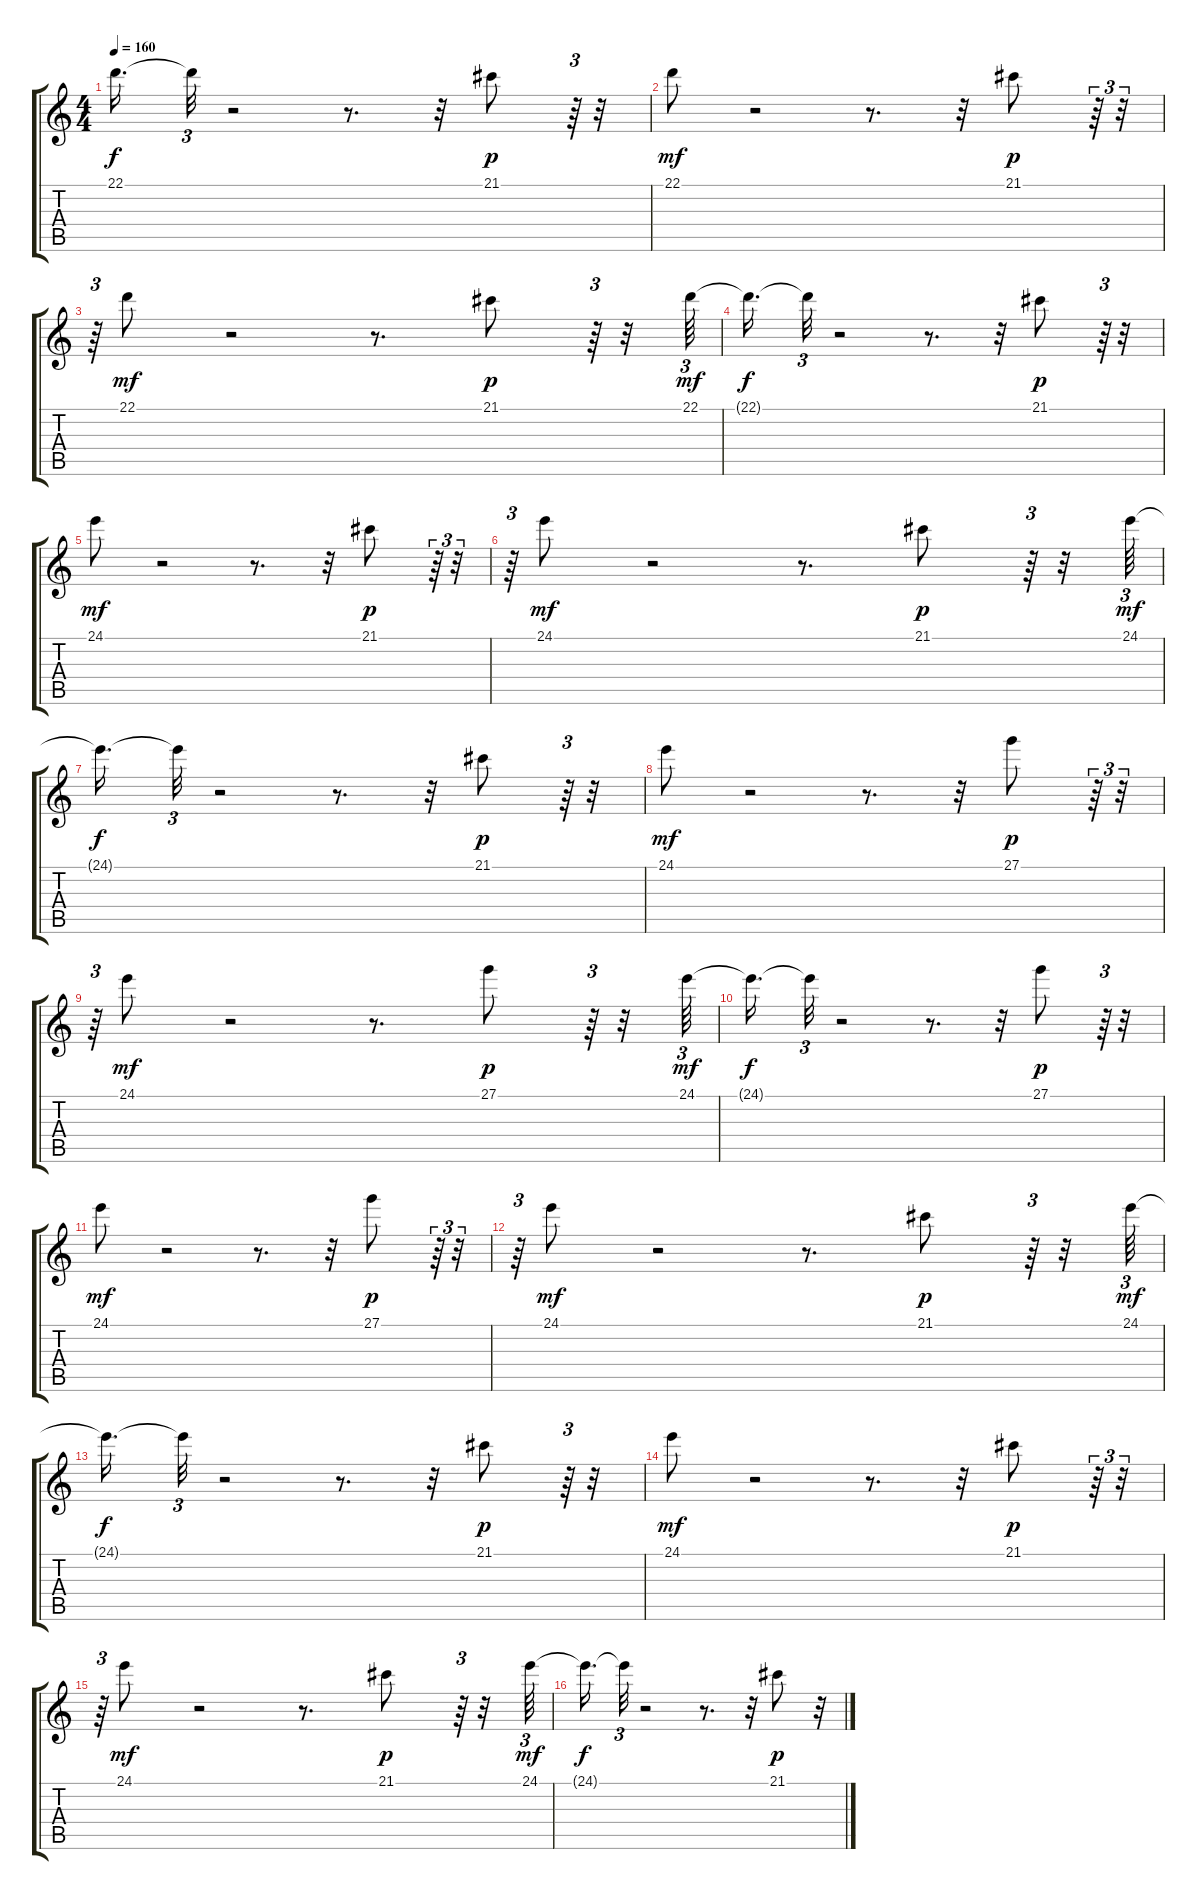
\track "" {instrument synthstrings1}
\staff {score tabs}
\tuning (E4 B3 G3 D3 A2 E2) {hide}
\ts (4 4)
\tempo 160
\clef g2
\ks c
22.1{t}.16{d dy f} 22.1{t}.32{tu (3 2)} r.2 r.8{d} r.32 21.1.8{dy p} r.64{tu (3 2)} r.32 |
22.1.8{dy mf} r.2 r.8{d} r.32 21.1.8{dy p} r.64{tu (3 2)} r.32{tu (3 2)} |
r.64{tu (3 2)} 22.1.8{dy mf} r.2 r.8{d} 21.1.8{dy p} r.64{tu (3 2)} r.32 22.1.64{tu (3 2) dy mf} |
22.1{t}.16{d dy f} 22.1{t}.32{tu (3 2)} r.2 r.8{d} r.32 21.1.8{dy p} r.64{tu (3 2)} r.32 |
24.1.8{dy mf} r.2 r.8{d} r.32 21.1.8{dy p} r.64{tu (3 2)} r.32{tu (3 2)} |
r.64{tu (3 2)} 24.1.8{dy mf} r.2 r.8{d} 21.1.8{dy p} r.64{tu (3 2)} r.32 24.1.64{tu (3 2) dy mf} |
24.1{t}.16{d dy f} 24.1{t}.32{tu (3 2)} r.2 r.8{d} r.32 21.1.8{dy p} r.64{tu (3 2)} r.32 |
24.1.8{dy mf} r.2 r.8{d} r.32 27.1.8{dy p} r.64{tu (3 2)} r.32{tu (3 2)} |
r.64{tu (3 2)} 24.1.8{dy mf} r.2 r.8{d} 27.1.8{dy p} r.64{tu (3 2)} r.32 24.1.64{tu (3 2) dy mf} |
24.1{t}.16{d dy f} 24.1{t}.32{tu (3 2)} r.2 r.8{d} r.32 27.1.8{dy p} r.64{tu (3 2)} r.32 |
24.1.8{dy mf} r.2 r.8{d} r.32 27.1.8{dy p} r.64{tu (3 2)} r.32{tu (3 2)} |
r.64{tu (3 2)} 24.1.8{dy mf} r.2 r.8{d} 21.1.8{dy p} r.64{tu (3 2)} r.32 24.1.64{tu (3 2) dy mf} |
24.1{t}.16{d dy f} 24.1{t}.32{tu (3 2)} r.2 r.8{d} r.32 21.1.8{dy p} r.64{tu (3 2)} r.32 |
24.1.8{dy mf} r.2 r.8{d} r.32 21.1.8{dy p} r.64{tu (3 2)} r.32{tu (3 2)} |
r.64{tu (3 2)} 24.1.8{dy mf} r.2 r.8{d} 21.1.8{dy p} r.64{tu (3 2)} r.32 24.1.64{tu (3 2) dy mf} |
24.1{t}.16{d dy f} 24.1{t}.32{tu (3 2)} r.2 r.8{d} r.32 21.1.8{dy p} r.32
